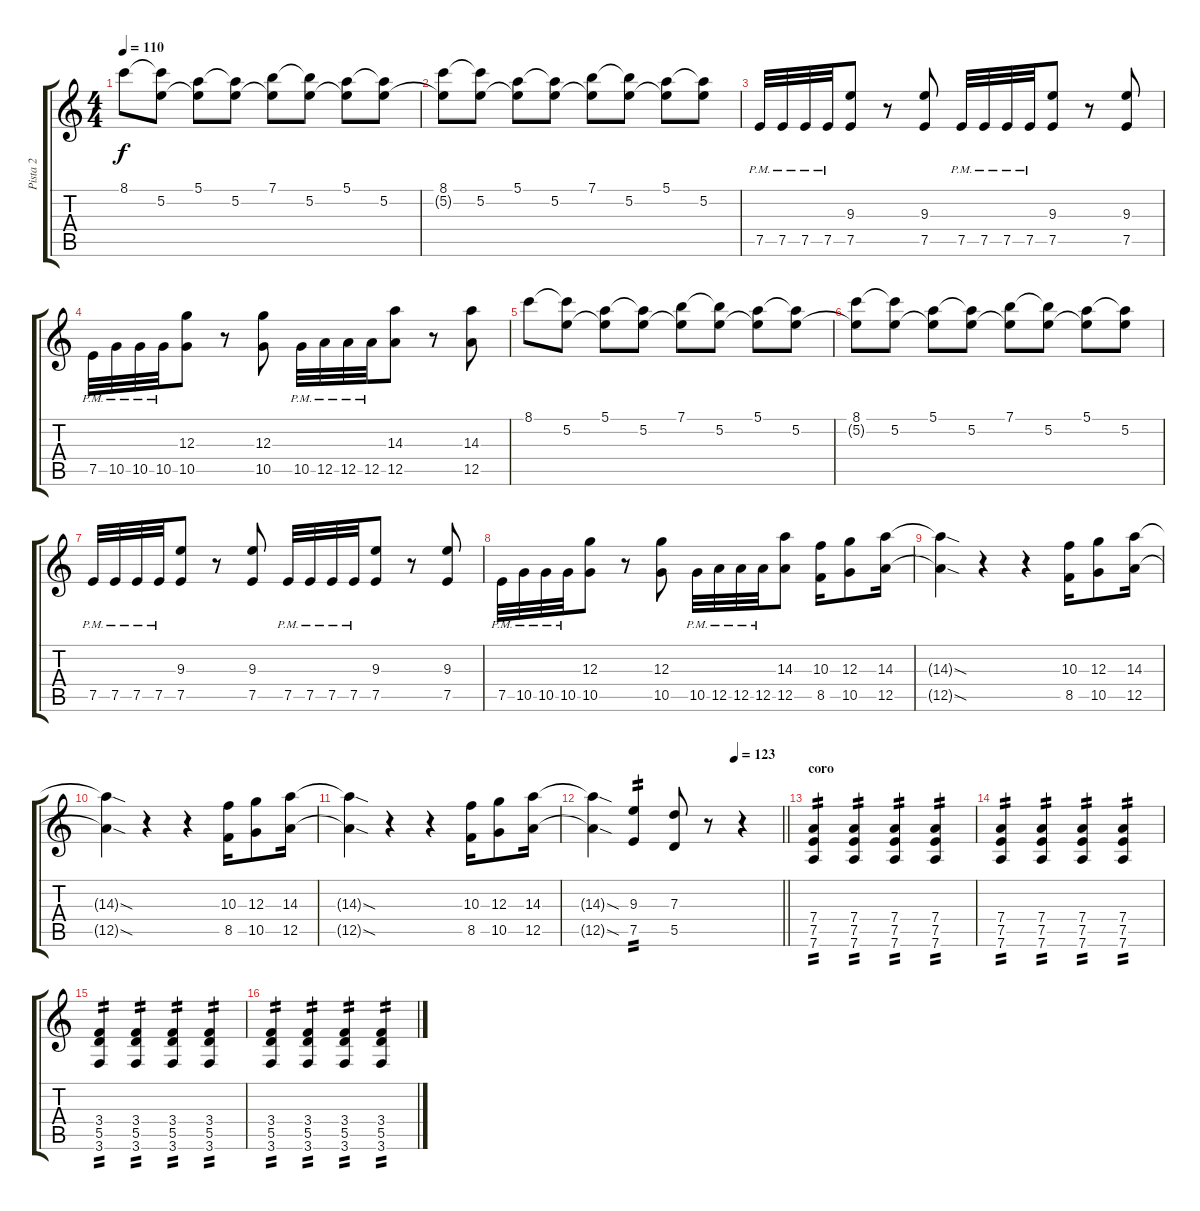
\track ("Pista 2" "Pista 2") {instrument distortionguitar}
\staff {score tabs}
\tuning (E4 B3 G3 D3 A2 D2) {hide}
\ts (4 4)
\tempo 110
\clef g2
\ks aminor
8.1.8{dy f} (8.1{t} 5.2).8 (5.1 5.2{t}).8 (5.1{t} 5.2).8 (7.1 5.2{t}).8 (7.1{t} 5.2).8 (5.1 5.2{t}).8 (5.1{t} 5.2).8 |
(8.1 5.2{t}).8 (8.1{t} 5.2).8 (5.1 5.2{t}).8 (5.1{t} 5.2).8 (7.1 5.2{t}).8 (7.1{t} 5.2).8 (5.1 5.2{t}).8 (5.1{t} 5.2).8 |
7.5{pm}.32 7.5{pm}.32 7.5{pm}.32 7.5{pm}.32 (9.3 7.5).8 r.8 (9.3 7.5).8 7.5{pm}.32 7.5{pm}.32 7.5{pm}.32 7.5{pm}.32 (9.3 7.5).8 r.8 (9.3 7.5).8 |
7.5{pm}.32 10.5{pm}.32 10.5{pm}.32 10.5{pm}.32 (12.3 10.5).8 r.8 (12.3 10.5).8 10.5{pm}.32 12.5{pm}.32 12.5{pm}.32 12.5{pm}.32 (14.3 12.5).8 r.8 (14.3 12.5).8 |
8.1.8 (8.1{t} 5.2).8 (5.1 5.2{t}).8 (5.1{t} 5.2).8 (7.1 5.2{t}).8 (7.1{t} 5.2).8 (5.1 5.2{t}).8 (5.1{t} 5.2).8 |
(8.1 5.2{t}).8 (8.1{t} 5.2).8 (5.1 5.2{t}).8 (5.1{t} 5.2).8 (7.1 5.2{t}).8 (7.1{t} 5.2).8 (5.1 5.2{t}).8 (5.1{t} 5.2).8 |
7.5{pm}.32 7.5{pm}.32 7.5{pm}.32 7.5{pm}.32 (9.3 7.5).8 r.8 (9.3 7.5).8 7.5{pm}.32 7.5{pm}.32 7.5{pm}.32 7.5{pm}.32 (9.3 7.5).8 r.8 (9.3 7.5).8 |
7.5{pm}.32 10.5{pm}.32 10.5{pm}.32 10.5{pm}.32 (12.3 10.5).8 r.8 (12.3 10.5).8 10.5{pm}.32 12.5{pm}.32 12.5{pm}.32 12.5{pm}.32 (14.3 12.5).8 (10.3 8.5).16 (12.3 10.5).8 (14.3 12.5).16 |
(14.3{sod t} 12.5{sod t}).4 r.4 r.4 (10.3 8.5).16 (12.3 10.5).8 (14.3 12.5).16 |
(14.3{sod t} 12.5{sod t}).4 r.4 r.4 (10.3 8.5).16 (12.3 10.5).8 (14.3 12.5).16 |
(14.3{sod t} 12.5{sod t}).4 r.4 r.4 (10.3 8.5).16 (12.3 10.5).8 (14.3 12.5).16 |
\tempo (123 0.75)
\barLineRight lightlight
(14.3{sod t} 12.5{sod t}).4 (9.3 7.5).4{tp 2} (7.3 5.5).8 r.8 r.4 |
\section ("" "coro")
(7.4 7.5 7.6).4{tp 2} (7.4 7.5 7.6).4{tp 2} (7.4 7.5 7.6).4{tp 2} (7.4 7.5 7.6).4{tp 2} |
(7.4 7.5 7.6).4{tp 2} (7.4 7.5 7.6).4{tp 2} (7.4 7.5 7.6).4{tp 2} (7.4 7.5 7.6).4{tp 2} |
(3.4 5.5 3.6).4{tp 2} (3.4 5.5 3.6).4{tp 2} (3.4 5.5 3.6).4{tp 2} (3.4 5.5 3.6).4{tp 2} |
(3.4 5.5 3.6).4{tp 2} (3.4 5.5 3.6).4{tp 2} (3.4 5.5 3.6).4{tp 2} (3.4 5.5 3.6).4{tp 2}
